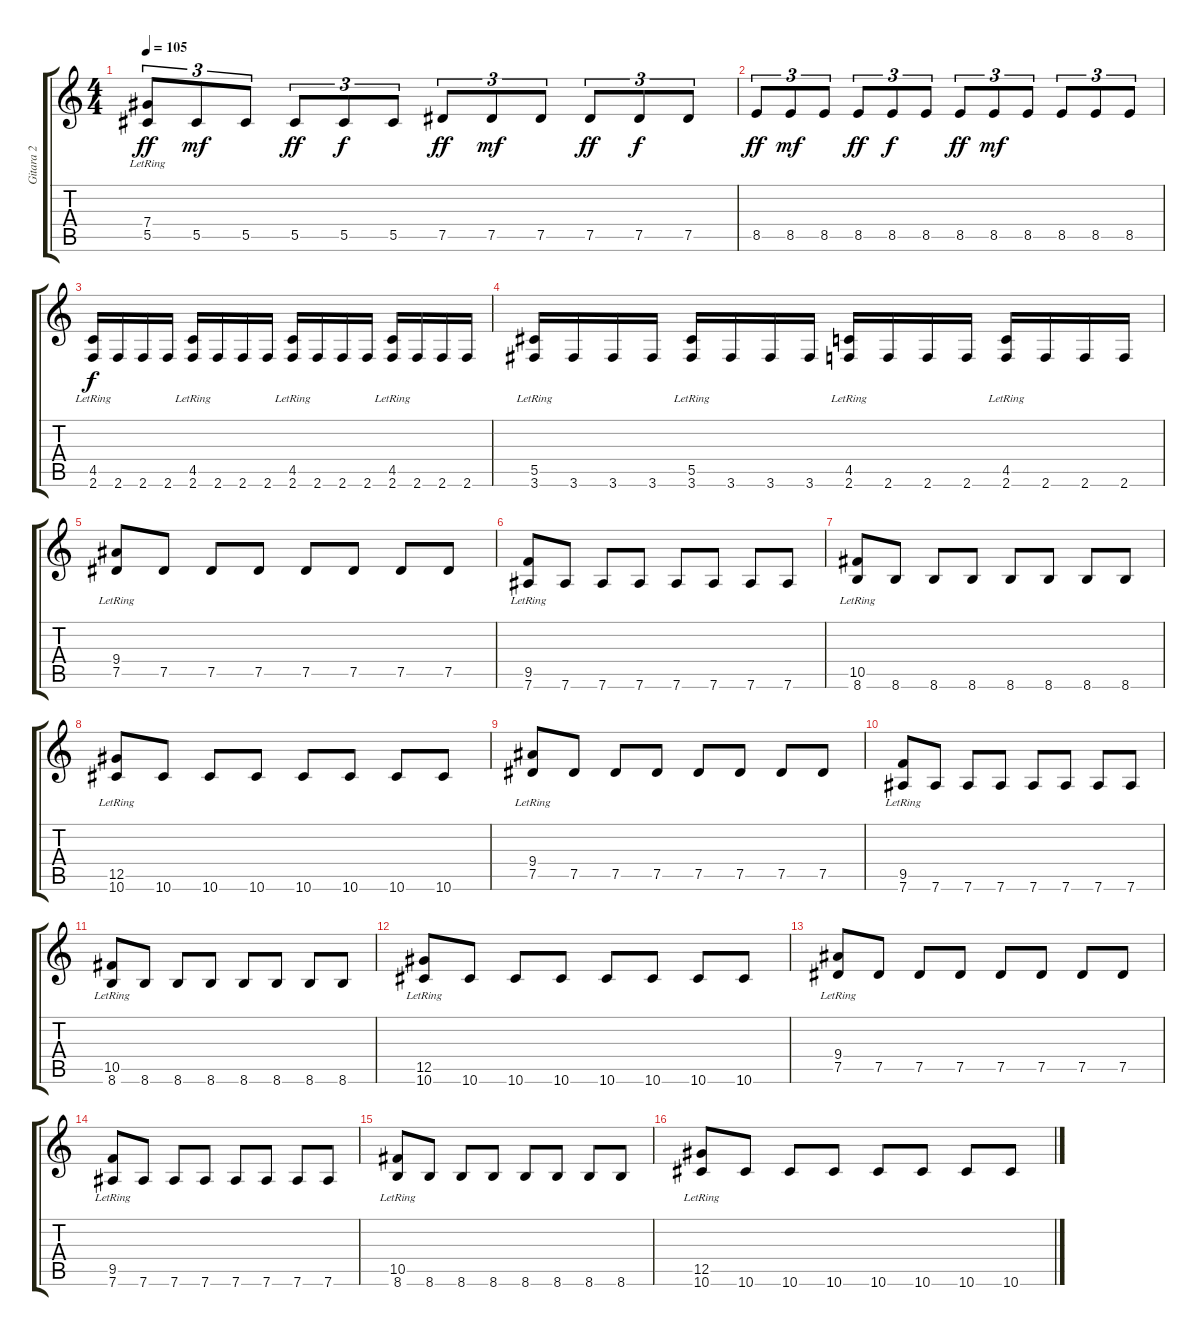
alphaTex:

\track ("Gitara 2" "Gitara 2") {instrument distortionguitar}
\staff {score tabs}
\tuning (Eb4 Bb3 Gb3 Db3 Ab2 Eb2) {hide}
\ts (4 4)
\tempo 105
\clef g2
\ks c
(7.4{lr} 5.5).8{tu (3 2) dy ff} 5.5.8{tu (3 2) dy mf} 5.5.8{tu (3 2)} 5.5.8{tu (3 2) dy ff} 5.5.8{tu (3 2) dy f} 5.5.8{tu (3 2)} 7.5.8{tu (3 2) dy ff} 7.5.8{tu (3 2) dy mf} 7.5.8{tu (3 2)} 7.5.8{tu (3 2) dy ff} 7.5.8{tu (3 2) dy f} 7.5.8{tu (3 2)} |
8.5.8{tu (3 2) dy ff} 8.5.8{tu (3 2) dy mf} 8.5.8{tu (3 2)} 8.5.8{tu (3 2) dy ff} 8.5.8{tu (3 2) dy f} 8.5.8{tu (3 2)} 8.5.8{tu (3 2) dy ff} 8.5.8{tu (3 2) dy mf} 8.5.8{tu (3 2)} 8.5.8{tu (3 2)} 8.5.8{tu (3 2)} 8.5.8{tu (3 2)} |
(4.5{lr} 2.6).16{dy f} 2.6.16 2.6.16 2.6.16 (4.5{lr} 2.6).16 2.6.16 2.6.16 2.6.16 (4.5{lr} 2.6).16 2.6.16 2.6.16 2.6.16 (4.5{lr} 2.6).16 2.6.16 2.6.16 2.6.16 |
(5.5{lr} 3.6).16 3.6.16 3.6.16 3.6.16 (5.5{lr} 3.6).16 3.6.16 3.6.16 3.6.16 (4.5{lr} 2.6).16 2.6.16 2.6.16 2.6.16 (4.5{lr} 2.6).16 2.6.16 2.6.16 2.6.16 |
(9.4{lr} 7.5).8 7.5.8 7.5.8 7.5.8 7.5.8 7.5.8 7.5.8 7.5.8 |
(9.5{lr} 7.6).8 7.6.8 7.6.8 7.6.8 7.6.8 7.6.8 7.6.8 7.6.8 |
(10.5{lr} 8.6).8 8.6.8 8.6.8 8.6.8 8.6.8 8.6.8 8.6.8 8.6.8 |
(12.5{lr} 10.6).8 10.6.8 10.6.8 10.6.8 10.6.8 10.6.8 10.6.8 10.6.8 |
(9.4{lr} 7.5).8 7.5.8 7.5.8 7.5.8 7.5.8 7.5.8 7.5.8 7.5.8 |
(9.5{lr} 7.6).8 7.6.8 7.6.8 7.6.8 7.6.8 7.6.8 7.6.8 7.6.8 |
(10.5{lr} 8.6).8 8.6.8 8.6.8 8.6.8 8.6.8 8.6.8 8.6.8 8.6.8 |
(12.5{lr} 10.6).8 10.6.8 10.6.8 10.6.8 10.6.8 10.6.8 10.6.8 10.6.8 |
(9.4{lr} 7.5).8 7.5.8 7.5.8 7.5.8 7.5.8 7.5.8 7.5.8 7.5.8 |
(9.5{lr} 7.6).8 7.6.8 7.6.8 7.6.8 7.6.8 7.6.8 7.6.8 7.6.8 |
(10.5{lr} 8.6).8 8.6.8 8.6.8 8.6.8 8.6.8 8.6.8 8.6.8 8.6.8 |
(12.5{lr} 10.6).8 10.6.8 10.6.8 10.6.8 10.6.8 10.6.8 10.6.8 10.6.8
